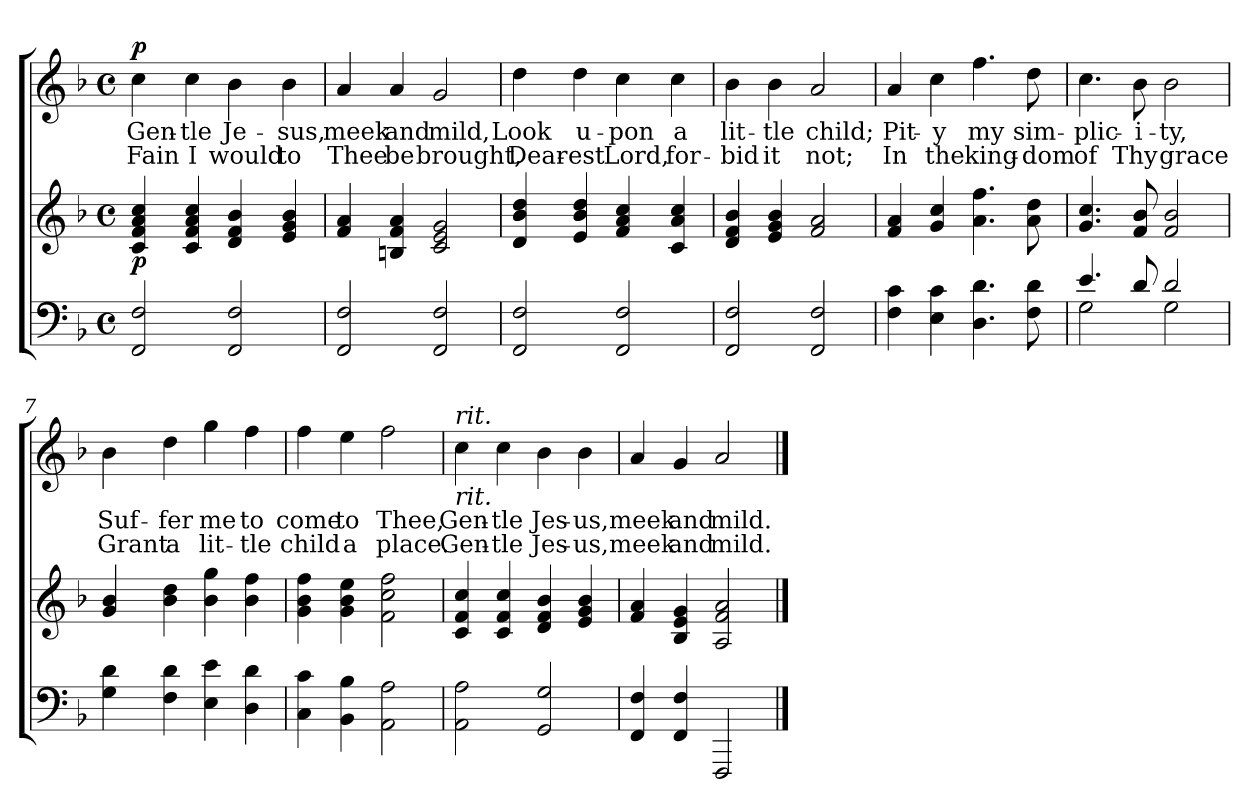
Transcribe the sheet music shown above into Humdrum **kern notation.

**kern	**kern	**dynam	**kern	**text	**text	**dynam
*part2	*part2	*part2	*part1	*part1	*part1	*part1
*staff3	*staff2	*staff2/3	*staff1	*staff1	*staff1	*staff1
*clefF4	*clefG2	*	*clefG2	*	*	*
*k[b-]	*k[b-]	*	*k[b-]	*	*	*
*F:	*F:	*	*F:	*	*	*
*M4/4	*M4/4	*	*M4/4	*	*	*
*met(c)	*met(c)	*	*met(c)	*	*	*
=1	=1	=1	=1	=1	=1	=1
!	!	!LO:DY:b	!	!LO:LY:b	!LO:LY:b	!LO:DY:a
2FF/ 2F/	4c/ 4f/ 4a/ 4cc/	p	4cc\	Gen-	Fain	p
!	!	!	!	!LO:LY:b	!LO:LY:b	!
.	4c/ 4f/ 4a/ 4cc/	.	4cc\	-tle	I	.
!	!	!	!	!LO:LY:b	!LO:LY:b	!
2FF/ 2F/	4d/ 4f/ 4b-/	.	4b-\	Je-	would	.
!	!	!	!	!LO:LY:b	!LO:LY:b	!
.	4e/ 4g/ 4b-/	.	4b-\	-sus,	to	.
=2	=2	=2	=2	=2	=2	=2
!	!	!	!	!LO:LY:b	!LO:LY:b	!
2FF/ 2F/	4f/ 4a/	.	4a/	meek	Thee	.
!	!	!	!	!LO:LY:b	!LO:LY:b	!
.	4Bn/ 4f/ 4a/	.	4a/	and	be	.
!	!	!	!	!LO:LY:b	!LO:LY:b	!
2FF/ 2F/	2c/ 2e/ 2g/	.	2g/	mild,	brought,	.
=3	=3	=3	=3	=3	=3	=3
!	!	!	!	!LO:LY:b	!LO:LY:b	!
2FF/ 2F/	4d/ 4b-/ 4dd/	.	4dd\	Look	Dear-	.
!	!	!	!	!LO:LY:b	!LO:LY:b	!
.	4e/ 4b-/ 4dd/	.	4dd\	u-	-est	.
!	!	!	!	!LO:LY:b	!LO:LY:b	!
2FF/ 2F/	4f/ 4a/ 4cc/	.	4cc\	-pon	Lord,	.
!	!	!	!	!LO:LY:b	!LO:LY:b	!
.	4c/ 4a/ 4cc/	.	4cc\	a	for-	.
=4	=4	=4	=4	=4	=4	=4
!	!	!	!	!LO:LY:b	!LO:LY:b	!
2FF/ 2F/	4d/ 4f/ 4b-/	.	4b-\	lit-	-bid	.
!	!	!	!	!LO:LY:b	!LO:LY:b	!
.	4e/ 4g/ 4b-/	.	4b-\	-tle	it	.
!	!	!	!	!LO:LY:b	!LO:LY:b	!
2FF/ 2F/	2f/ 2a/	.	2a/	child;	not;	.
=5	=5	=5	=5	=5	=5	=5
!	!	!	!	!LO:LY:b	!LO:LY:b	!
4F\ 4c\	4f/ 4a/	.	4a/	Pit-	In	.
!	!	!	!	!LO:LY:b	!LO:LY:b	!
4E\ 4c\	4g/ 4cc/	.	4cc\	-y	the	.
!	!	!	!	!LO:LY:b	!LO:LY:b	!
4.D\ 4.d\	4.a\ 4.ff\	.	4.ff\	my	king-	.
!	!	!	!	!LO:LY:b	!LO:LY:b	!
8F\ 8d\	8a\ 8dd\	.	8dd\	sim-	-dom	.
!!LO:LB:g=z
=6	=6	=6	=6	=6	=6	=6
*^	*	*	*	*	*	*
!	!	!	!	!	!LO:LY:b	!LO:LY:b	!
4.e/	2G\	4.g/ 4.cc/	.	4.cc\	-plic-	of	.
!	!	!	!	!	!LO:LY:b	!LO:LY:b	!
8d/	.	8f/ 8b-/	.	8b-\	-i-	Thy	.
!	!	!	!	!	!LO:LY:b	!LO:LY:b	!
2d/	2G\	2f/ 2b-/	.	2b-\	-ty,	grace	.
=7	=7	=7	=7	=7	=7	=7	=7
!	!	!	!	!	!LO:LY:b	!LO:LY:b	!
*v	*v	*	*	*	*	*	*
4G\ 4d\	4g/ 4b-/	.	4b-\	Suf-	Grant	.
!	!	!	!	!LO:LY:b	!LO:LY:b	!
4F\ 4d\	4b-\ 4dd\	.	4dd\	-fer	a	.
!	!	!	!	!LO:LY:b	!LO:LY:b	!
4E\ 4e\	4b-\ 4gg\	.	4gg\	me	lit-	.
!	!	!	!	!LO:LY:b	!LO:LY:b	!
4D\ 4d\	4b-\ 4ff\	.	4ff\	to	-tle	.
=8	=8	=8	=8	=8	=8	=8
!	!	!	!	!LO:LY:b	!LO:LY:b	!
4C\ 4c\	4g\ 4b-\ 4ff\	.	4ff\	come	child	.
!	!	!	!	!LO:LY:b	!LO:LY:b	!
4BB-\ 4B-\	4g\ 4b-\ 4ee\	.	4ee\	to	a	.
!	!	!	!	!LO:LY:b	!LO:LY:b	!
2AA\ 2A\	2f\ 2cc\ 2ff\	.	2ff\	Thee,	place.	.
=9	=9	=9	=9	=9	=9	=9
!	!	!	!LO:TX:a:i:t=rit.	!	!	!
!	!	!	!LO:TX:b:i:t=rit.	!	!	!
!	!	!	!	!LO:LY:b	!LO:LY:b	!
2AA\ 2A\	4c/ 4f/ 4cc/	.	4cc\	Gen-	Gen-	.
!	!	!	!	!LO:LY:b	!LO:LY:b	!
.	4c/ 4f/ 4cc/	.	4cc\	-tle	-tle	.
!	!	!	!	!LO:LY:b	!LO:LY:b	!
2GG/ 2G/	4d/ 4f/ 4b-/	.	4b-\	Jes-	Jes-	.
!	!	!	!	!LO:LY:b	!LO:LY:b	!
.	4e/ 4g/ 4b-/	.	4b-\	-us,	-us,	.
=10	=10	=10	=10	=10	=10	=10
!	!	!	!	!LO:LY:b	!LO:LY:b	!
4FF/ 4F/	4f/ 4a/	.	4a/	meek	meek	.
!	!	!	!	!LO:LY:b	!LO:LY:b	!
4FF/ 4F/	4B-/ 4e/ 4g/	.	4g/	and	and	.
!	!	!	!	!LO:LY:b	!LO:LY:b	!
2FFF/	2A/ 2f/ 2a/	.	2a/	mild.	mild.	.
==	==	==	==	==	==	==
*-	*-	*-	*-	*-	*-	*-
